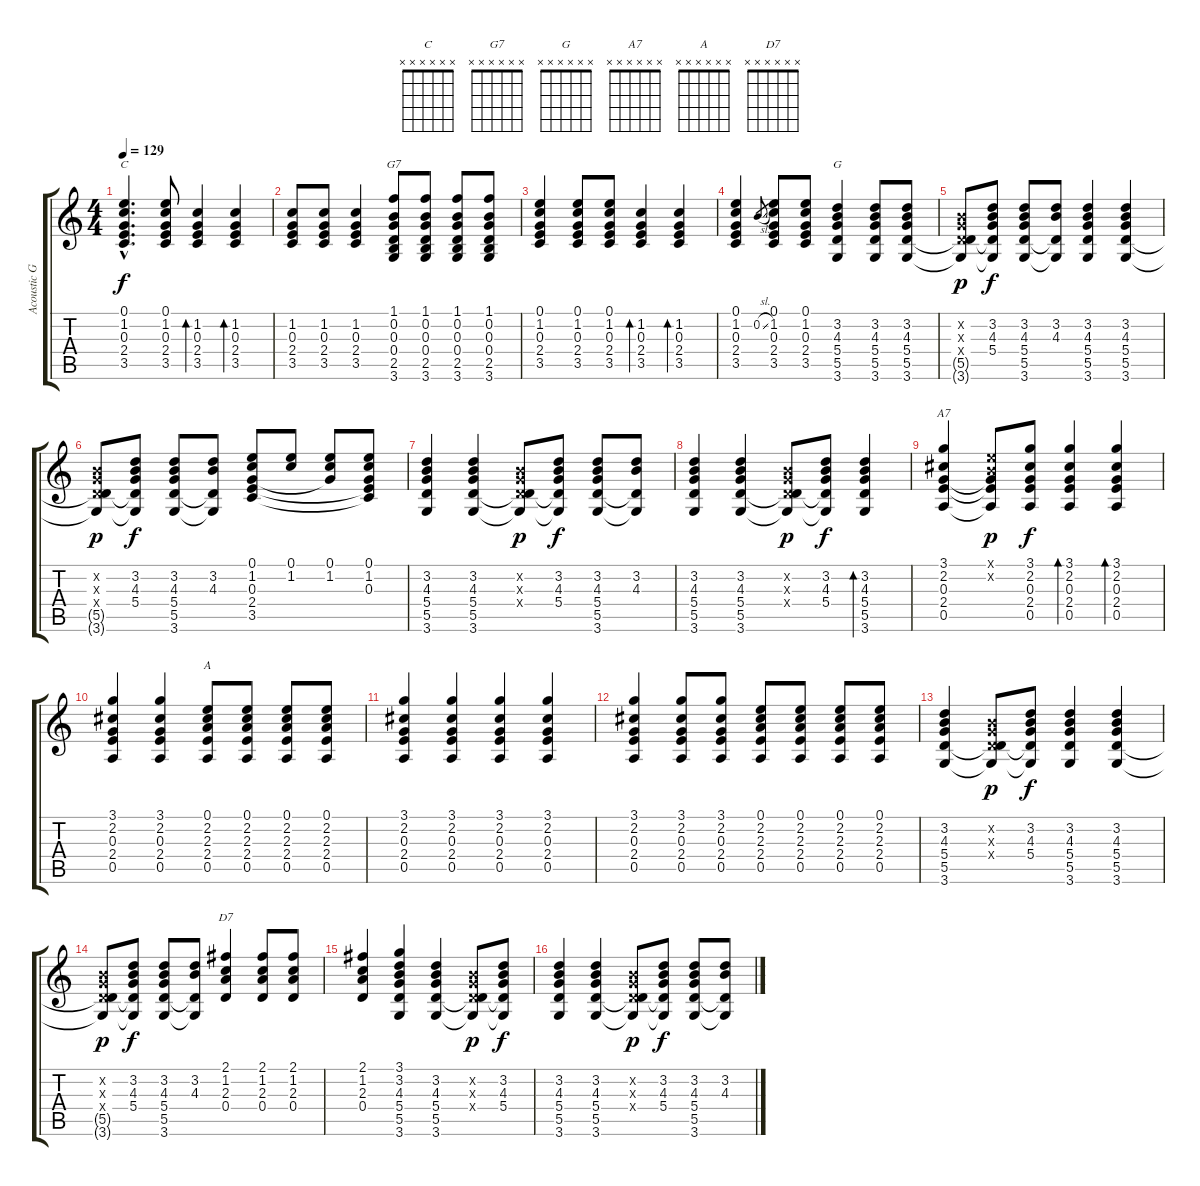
\track ("Acoustic Guitar (Gilmour)" "Acoustic G") {instrument acousticguitarsteel}
\staff {score tabs}
\tuning (E4 B3 G3 D3 A2 E2) {hide}
\chord ("C" x x x x x x)
\chord ("G7" x x x x x x)
\chord ("G" x x x x x x)
\chord ("A7" x x x x x x)
\chord ("A" x x x x x x)
\chord ("D7" x x x x x x)
\ts (4 4)
\tempo 129
\clef g2
\ks c
(0.1{hac} 1.2{hac} 0.3{hac} 2.4{hac} 3.5{hac}).4{d ch "C" dy f} (0.1 1.2 0.3 2.4 3.5).8 (1.2 0.3 2.4 3.5).4{bd 60} (1.2 0.3 2.4 3.5).4{bd 60} |
(1.2 0.3 2.4 3.5).8 (1.2 0.3 2.4 3.5).8 (1.2 0.3 2.4 3.5).4 (1.1 0.2 0.3 0.4 2.5 3.6).8{ch "G7"} (1.1 0.2 0.3 0.4 2.5 3.6).8 (1.1 0.2 0.3 0.4 2.5 3.6).8 (1.1 0.2 0.3 0.4 2.5 3.6).8 |
(0.1 1.2 0.3 2.4 3.5).4 (0.1 1.2 0.3 2.4 3.5).8 (0.1 1.2 0.3 2.4 3.5).8 (1.2 0.3 2.4 3.5).4{bd 60} (1.2 0.3 2.4 3.5).4{bd 60} |
(0.1 1.2 0.3 2.4 3.5).4 0.2{sl}.8{gr} (0.1 1.2 0.3 2.4 3.5).8 (0.1 1.2 0.3 2.4 3.5).8 (3.2 4.3 5.4 5.5 3.6).4{ch "G"} (3.2 4.3 5.4 5.5 3.6).8 (3.2 4.3 5.4 5.5 3.6).8 |
(0.2{x} 0.3{x} 0.4{x} 5.5{t} 3.6{t}).8{dy p} (3.2 4.3 5.4 5.5{t} 3.6{t}).8{dy f} (3.2 4.3 5.4 5.5 3.6).8 (3.2 4.3 5.5{t} 3.6{t}).8 (3.2 4.3 5.4 5.5 3.6).4 (3.2 4.3 5.4 5.5 3.6).4 |
(0.2{x} 0.3{x} 0.4{x} 5.5{t} 3.6{t}).8{dy p} (3.2 4.3 5.4 5.5{t} 3.6{t}).8{dy f} (3.2 4.3 5.4 5.5 3.6).8 (3.2 4.3 5.5{t} 3.6{t}).8 (0.1 1.2 0.3 2.4 3.5).8 (0.1 1.2).8 (0.1 1.2 0.3{t}).8 (0.1 1.2 0.3 2.4{t} 3.5{t}).8 |
(3.2 4.3 5.4 5.5 3.6).4 (3.2 4.3 5.4 5.5 3.6).4 (0.2{x} 0.3{x} 0.4{x} 5.5{t} 3.6{t}).8{dy p} (3.2 4.3 5.4 5.5{t} 3.6{t}).8{dy f} (3.2 4.3 5.4 5.5 3.6).8 (3.2 4.3 5.5{t} 3.6{t}).8 |
(3.2 4.3 5.4 5.5 3.6).4 (3.2 4.3 5.4 5.5 3.6).4 (0.2{x} 0.3{x} 0.4{x} 5.5{t} 3.6{t}).8{dy p} (3.2 4.3 5.4 5.5{t} 3.6{t}).8{dy f} (3.2 4.3 5.4 5.5 3.6).4{bd 60} |
(3.1 2.2 0.3 2.4 0.5).4{ch "A7"} (0.1{x} 0.2{x} 0.3{t} 2.4{t} 0.5{t}).8{dy p} (3.1 2.2 0.3 2.4 0.5).8{dy f} (3.1 2.2 0.3 2.4 0.5).4{bd 60} (3.1 2.2 0.3 2.4 0.5).4{bd 60} |
(3.1 2.2 0.3 2.4 0.5).4 (3.1 2.2 0.3 2.4 0.5).4 (0.1 2.2 2.3 2.4 0.5).8{ch "A"} (0.1 2.2 2.3 2.4 0.5).8 (0.1 2.2 2.3 2.4 0.5).8 (0.1 2.2 2.3 2.4 0.5).8 |
(3.1 2.2 0.3 2.4 0.5).4 (3.1 2.2 0.3 2.4 0.5).4 (3.1 2.2 0.3 2.4 0.5).4 (3.1 2.2 0.3 2.4 0.5).4 |
(3.1 2.2 0.3 2.4 0.5).4 (3.1 2.2 0.3 2.4 0.5).8 (3.1 2.2 0.3 2.4 0.5).8 (0.1 2.2 2.3 2.4 0.5).8 (0.1 2.2 2.3 2.4 0.5).8 (0.1 2.2 2.3 2.4 0.5).8 (0.1 2.2 2.3 2.4 0.5).8 |
(3.2 4.3 5.4 5.5 3.6).4 (0.2{x} 0.3{x} 0.4{x} 5.5{t} 3.6{t}).8{dy p} (3.2 4.3 5.4 5.5{t} 3.6{t}).8{dy f} (3.2 4.3 5.4 5.5 3.6).4 (3.2 4.3 5.4 5.5 3.6).4 |
(0.2{x} 0.3{x} 0.4{x} 5.5{t} 3.6{t}).8{dy p} (3.2 4.3 5.4 5.5{t} 3.6{t}).8{dy f} (3.2 4.3 5.4 5.5 3.6).8 (3.2 4.3 5.5{t} 3.6{t}).8 (2.1 1.2 2.3 0.4).4{ch "D7"} (2.1 1.2 2.3 0.4).8 (2.1 1.2 2.3 0.4).8 |
(2.1 1.2 2.3 0.4).4 (3.1 3.2 4.3 5.4 5.5 3.6).4 (3.2 4.3 5.4 5.5 3.6).4 (0.2{x} 0.3{x} 0.4{x} 5.5{t} 3.6{t}).8{dy p} (3.2 4.3 5.4 5.5{t} 3.6{t}).8{dy f} |
(3.2 4.3 5.4 5.5 3.6).4 (3.2 4.3 5.4 5.5 3.6).4 (0.2{x} 0.3{x} 0.4{x} 5.5{t} 3.6{t}).8{dy p} (3.2 4.3 5.4 5.5{t} 3.6{t}).8{dy f} (3.2 4.3 5.4 5.5 3.6).8 (3.2 4.3 5.5{t} 3.6{t}).8
